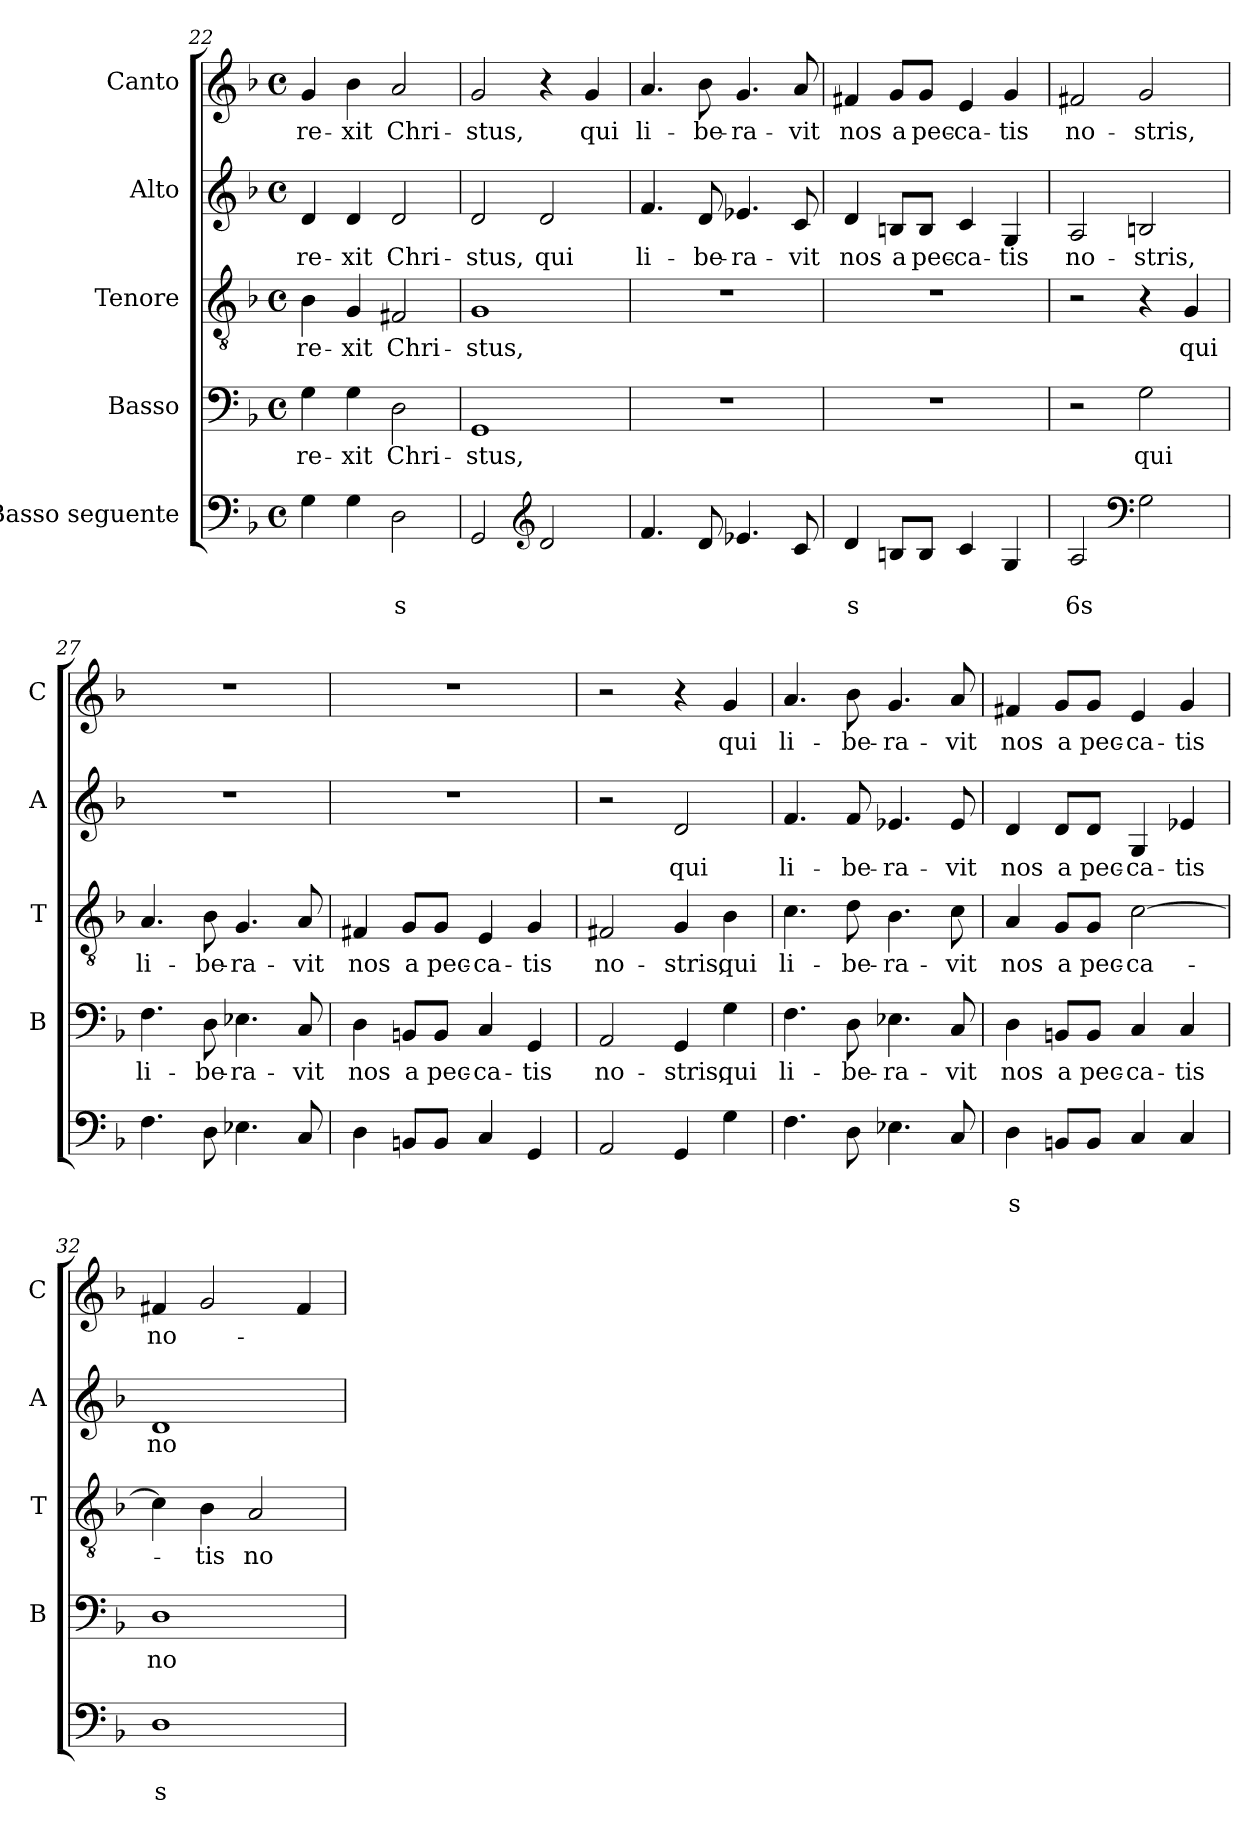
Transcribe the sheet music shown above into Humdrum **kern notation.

**kern	**text	**text	**kern	**text	**kern	**text	**kern	**text	**kern	**text
*part5	*part5	*part5	*part4	*part4	*part3	*part3	*part2	*part2	*part1	*part1
*staff5	*staff5	*staff5	*staff4	*staff4	*staff3	*staff3	*staff2	*staff2	*staff1	*staff1
*I"Basso seguente	*	*	*I"Basso	*	*I"Tenore	*	*I"Alto	*	*I"Canto	*
*	*	*	*I'B	*	*I'T	*	*I'A	*	*I'C	*
*clefF4	*	*	*clefF4	*	*clefGv2	*	*clefG2	*	*clefG2	*
*k[b-]	*	*	*k[b-]	*	*k[b-]	*	*k[b-]	*	*k[b-]	*
*F:	*	*	*F:	*	*F:	*	*F:	*	*F:	*
*M4/4	*	*	*M4/4	*	*M4/4	*	*M4/4	*	*M4/4	*
*met(c)	*	*	*met(c)	*	*met(c)	*	*met(c)	*	*met(c)	*
=22	=22	=22	=22	=22	=22	=22	=22	=22	=22	=22
!	!	!	!	!LO:LY:b	!	!LO:LY:b	!	!LO:LY:b	!	!LO:LY:b
4G\	.	.	4G\	-re-	4B-\	-re-	4d/	-re-	4g/	-re-
!	!	!	!	!LO:LY:b	!	!LO:LY:b	!	!LO:LY:b	!	!LO:LY:b
4G\	.	.	4G\	-xit	4G/	-xit	4d/	-xit	4b-\	-xit
!	!	!LO:LY:b	!	!LO:LY:b	!	!LO:LY:b	!	!LO:LY:b	!	!LO:LY:b
2D\	.	s	2D\	Chri-	2F#X/	Chri-	2d/	Chri-	2a/	Chri-
=23	=23	=23	=23	=23	=23	=23	=23	=23	=23	=23
!	!	!	!	!LO:LY:b	!	!LO:LY:b	!	!LO:LY:b	!	!LO:LY:b
2GG/	.	.	1GG	-stus,	1G	-stus,	2d/	-stus,	2g/	-stus,
*clefG2	*	*	*	*	*	*	*	*	*	*
!	!	!	!	!	!	!	!	!LO:LY:b	!	!
2d/	.	.	.	.	.	.	2d/	qui	4r	.
!	!	!	!	!	!	!	!	!	!	!LO:LY:b
.	.	.	.	.	.	.	.	.	4g/	qui
=24	=24	=24	=24	=24	=24	=24	=24	=24	=24	=24
!	!	!	!	!	!	!	!	!LO:LY:b	!	!LO:LY:b
4.f/	.	.	1r	.	1r	.	4.f/	li-	4.a/	li-
!	!	!	!	!	!	!	!	!LO:LY:b	!	!LO:LY:b
8d/	.	.	.	.	.	.	8d/	-be-	8b-\	-be-
!	!	!	!	!	!	!	!	!LO:LY:b	!	!LO:LY:b
4.e-X/	.	.	.	.	.	.	4.e-X/	-ra-	4.g/	-ra-
!	!	!	!	!	!	!	!	!LO:LY:b	!	!LO:LY:b
8c/	.	.	.	.	.	.	8c/	-vit	8a/	-vit
=25	=25	=25	=25	=25	=25	=25	=25	=25	=25	=25
!	!	!LO:LY:b	!	!	!	!	!	!LO:LY:b	!	!LO:LY:b
4d/	.	s	1r	.	1r	.	4d/	nos	4f#X/	nos
!	!	!	!	!	!	!	!	!LO:LY:b	!	!LO:LY:b
8Bn/L	.	.	.	.	.	.	8Bn/L	a	8g/L	a
!	!	!	!	!	!	!	!	!LO:LY:b	!	!LO:LY:b
8B/J	.	.	.	.	.	.	8B/J	pec-	8g/J	pec-
!	!	!	!	!	!	!	!	!LO:LY:b	!	!LO:LY:b
4c/	.	.	.	.	.	.	4c/	-ca-	4e/	-ca-
!	!	!	!	!	!	!	!	!LO:LY:b	!	!LO:LY:b
4G/	.	.	.	.	.	.	4G/	-tis	4g/	-tis
!!LO:LB:g=z
=26	=26	=26	=26	=26	=26	=26	=26	=26	=26	=26
!	!	!LO:LY:b	!	!	!	!	!	!LO:LY:b	!	!LO:LY:b
2A/	.	6s	2r	.	2r	.	2A/	no-	2f#X/	no-
*clefF4	*	*	*	*	*	*	*	*	*	*
!	!	!	!	!LO:LY:b	!	!	!	!LO:LY:b	!	!LO:LY:b
2G\	.	.	2G\	qui	4r	.	2Bn/	-stris,	2g/	-stris,
!	!	!	!	!	!	!LO:LY:b	!	!	!	!
.	.	.	.	.	4G/	qui	.	.	.	.
=27	=27	=27	=27	=27	=27	=27	=27	=27	=27	=27
!	!	!	!	!LO:LY:b	!	!LO:LY:b	!	!	!	!
4.F\	.	.	4.F\	li-	4.A/	li-	1r	.	1r	.
!	!	!	!	!LO:LY:b	!	!LO:LY:b	!	!	!	!
8D\	.	.	8D\	-be-	8B-\	-be-	.	.	.	.
!	!	!	!	!LO:LY:b	!	!LO:LY:b	!	!	!	!
4.E-X\	.	.	4.E-X\	-ra-	4.G/	-ra-	.	.	.	.
!	!	!	!	!LO:LY:b	!	!LO:LY:b	!	!	!	!
8C/	.	.	8C/	-vit	8A/	-vit	.	.	.	.
=28	=28	=28	=28	=28	=28	=28	=28	=28	=28	=28
!	!	!	!	!LO:LY:b	!	!LO:LY:b	!	!	!	!
4D\	.	.	4D\	nos	4F#X/	nos	1r	.	1r	.
!	!	!	!	!LO:LY:b	!	!LO:LY:b	!	!	!	!
8BBn/L	.	.	8BBn/L	a	8G/L	a	.	.	.	.
!	!	!	!	!LO:LY:b	!	!LO:LY:b	!	!	!	!
8BB/J	.	.	8BB/J	pec-	8G/J	pec-	.	.	.	.
!	!	!	!	!LO:LY:b	!	!LO:LY:b	!	!	!	!
4C/	.	.	4C/	-ca-	4E/	-ca-	.	.	.	.
!	!	!	!	!LO:LY:b	!	!LO:LY:b	!	!	!	!
4GG/	.	.	4GG/	-tis	4G/	-tis	.	.	.	.
=29	=29	=29	=29	=29	=29	=29	=29	=29	=29	=29
!	!	!	!	!LO:LY:b	!	!LO:LY:b	!	!	!	!
2AA/	.	.	2AA/	no-	2F#X/	no-	2r	.	2r	.
!	!	!	!	!LO:LY:b	!	!LO:LY:b	!	!LO:LY:b	!	!
4GG/	.	.	4GG/	-stris,	4G/	-stris,	2d/	qui	4r	.
!	!	!	!	!LO:LY:b	!	!LO:LY:b	!	!	!	!LO:LY:b
4G\	.	.	4G\	qui	4B-\	qui	.	.	4g/	qui
=30	=30	=30	=30	=30	=30	=30	=30	=30	=30	=30
!	!	!	!	!LO:LY:b	!	!LO:LY:b	!	!LO:LY:b	!	!LO:LY:b
4.F\	.	.	4.F\	li-	4.c\	li-	4.f/	li-	4.a/	li-
!	!	!	!	!LO:LY:b	!	!LO:LY:b	!	!LO:LY:b	!	!LO:LY:b
8D\	.	.	8D\	-be-	8d\	-be-	8f/	-be-	8b-\	-be-
!	!	!	!	!LO:LY:b	!	!LO:LY:b	!	!LO:LY:b	!	!LO:LY:b
4.E-X\	.	.	4.E-X\	-ra-	4.B-\	-ra-	4.e-X/	-ra-	4.g/	-ra-
!	!	!	!	!LO:LY:b	!	!LO:LY:b	!	!LO:LY:b	!	!LO:LY:b
8C/	.	.	8C/	-vit	8c\	-vit	8e-/	-vit	8a/	-vit
=31	=31	=31	=31	=31	=31	=31	=31	=31	=31	=31
!	!	!LO:LY:b	!	!LO:LY:b	!	!LO:LY:b	!	!LO:LY:b	!	!LO:LY:b
4D\	.	s	4D\	nos	4A/	nos	4d/	nos	4f#X/	nos
!	!	!	!	!LO:LY:b	!	!LO:LY:b	!	!LO:LY:b	!	!LO:LY:b
8BBn/L	.	.	8BBn/L	a	8G/L	a	8d/L	a	8g/L	a
!	!	!	!	!LO:LY:b	!	!LO:LY:b	!	!LO:LY:b	!	!LO:LY:b
8BB/J	.	.	8BB/J	pec-	8G/J	pec-	8d/J	pec-	8g/J	pec-
!	!	!	!	!LO:LY:b	!	!LO:LY:b	!	!LO:LY:b	!	!LO:LY:b
4C/	.	.	4C/	-ca-	[2c\	-ca-	4G/	-ca-	4e/	-ca-
!	!	!	!	!LO:LY:b	!	!	!	!LO:LY:b	!	!LO:LY:b
4C/	.	.	4C/	-tis	.	.	4e-X/	-tis	4g/	-tis
!!LO:PB:g=z
=32	=32	=32	=32	=32	=32	=32	=32	=32	=32	=32
!	!	!LO:LY:b	!	!LO:LY:b	!	!	!	!LO:LY:b	!	!LO:LY:b
1D	.	s	1D	no-	4c\]	.	1d	no-	4f#X/	no-
!	!	!	!	!	!	!LO:LY:b	!	!	!	!
.	.	.	.	.	4B-\	-tis	.	.	2g/	.
!	!	!	!	!	!	!LO:LY:b	!	!	!	!
.	.	.	.	.	2A/	no-	.	.	.	.
.	.	.	.	.	.	.	.	.	4f#/	.
=	=	=	=	=	=	=	=	=	=	=
*-	*-	*-	*-	*-	*-	*-	*-	*-	*-	*-
